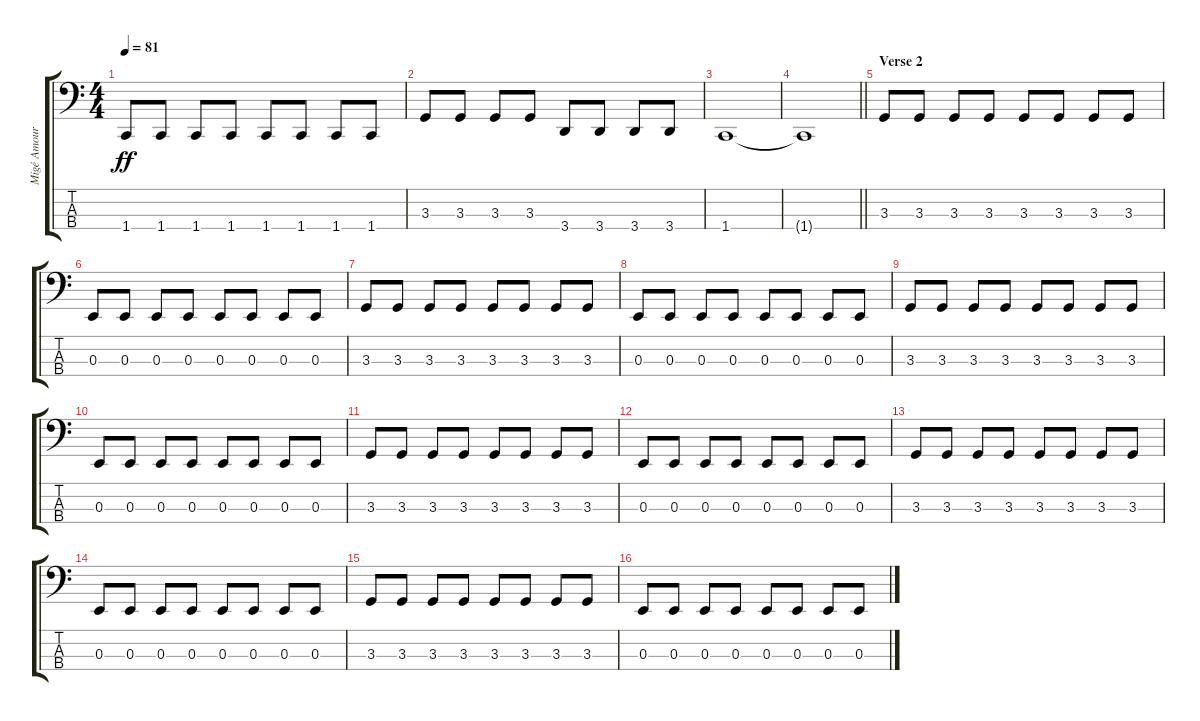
\track ("Migé Amour (Bass)" "Migé Amour") {instrument electricbassfinger}
\staff {score tabs}
\tuning (D2 A1 E1 B0) {hide}
\ts (4 4)
\tempo 81
\clef f4
\ks c
1.4.8{dy ff} 1.4.8 1.4.8 1.4.8 1.4.8 1.4.8 1.4.8 1.4.8 |
3.3.8 3.3.8 3.3.8 3.3.8 3.4.8 3.4.8 3.4.8 3.4.8 |
1.4.1 |
\barLineRight lightlight
1.4{t}.1 |
\section ("" "Verse 2")
3.3.8 3.3.8 3.3.8 3.3.8 3.3.8 3.3.8 3.3.8 3.3.8 |
0.3.8 0.3.8 0.3.8 0.3.8 0.3.8 0.3.8 0.3.8 0.3.8 |
3.3.8 3.3.8 3.3.8 3.3.8 3.3.8 3.3.8 3.3.8 3.3.8 |
0.3.8 0.3.8 0.3.8 0.3.8 0.3.8 0.3.8 0.3.8 0.3.8 |
3.3.8 3.3.8 3.3.8 3.3.8 3.3.8 3.3.8 3.3.8 3.3.8 |
0.3.8 0.3.8 0.3.8 0.3.8 0.3.8 0.3.8 0.3.8 0.3.8 |
3.3.8 3.3.8 3.3.8 3.3.8 3.3.8 3.3.8 3.3.8 3.3.8 |
0.3.8 0.3.8 0.3.8 0.3.8 0.3.8 0.3.8 0.3.8 0.3.8 |
3.3.8 3.3.8 3.3.8 3.3.8 3.3.8 3.3.8 3.3.8 3.3.8 |
0.3.8 0.3.8 0.3.8 0.3.8 0.3.8 0.3.8 0.3.8 0.3.8 |
3.3.8 3.3.8 3.3.8 3.3.8 3.3.8 3.3.8 3.3.8 3.3.8 |
0.3.8 0.3.8 0.3.8 0.3.8 0.3.8 0.3.8 0.3.8 0.3.8
